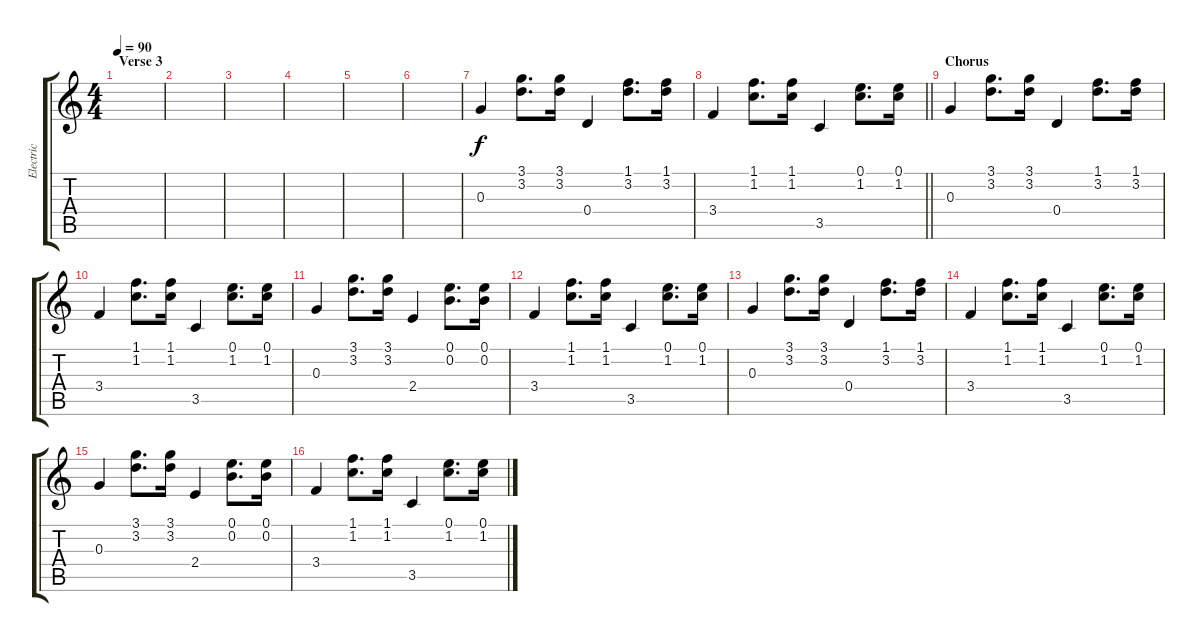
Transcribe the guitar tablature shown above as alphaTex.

\track ("Electric" "Electric") {instrument overdrivenguitar}
\staff {score tabs}
\tuning (E4 B3 G3 D3 A2 E2) {hide}
\ts (4 4)
\section ("" "Verse 3")
\tempo 90
\clef g2
\ks c
|
|
|
|
|
|
0.3.4 (3.1 3.2).8{d} (3.1 3.2).16 0.4.4 (1.1 3.2).8{d} (1.1 3.2).16 |
\barLineRight lightlight
3.4.4 (1.1 1.2).8{d} (1.1 1.2).16 3.5.4 (0.1 1.2).8{d} (0.1 1.2).16 |
\section ("" "Chorus")
0.3.4 (3.1 3.2).8{d} (3.1 3.2).16 0.4.4 (1.1 3.2).8{d} (1.1 3.2).16 |
3.4.4 (1.1 1.2).8{d} (1.1 1.2).16 3.5.4 (0.1 1.2).8{d} (0.1 1.2).16 |
0.3.4 (3.1 3.2).8{d} (3.1 3.2).16 2.4.4 (0.1 0.2).8{d} (0.1 0.2).16 |
3.4.4 (1.1 1.2).8{d} (1.1 1.2).16 3.5.4 (0.1 1.2).8{d} (0.1 1.2).16 |
0.3.4 (3.1 3.2).8{d} (3.1 3.2).16 0.4.4 (1.1 3.2).8{d} (1.1 3.2).16 |
3.4.4 (1.1 1.2).8{d} (1.1 1.2).16 3.5.4 (0.1 1.2).8{d} (0.1 1.2).16 |
0.3.4 (3.1 3.2).8{d} (3.1 3.2).16 2.4.4 (0.1 0.2).8{d} (0.1 0.2).16 |
3.4.4 (1.1 1.2).8{d} (1.1 1.2).16 3.5.4 (0.1 1.2).8{d} (0.1 1.2).16
